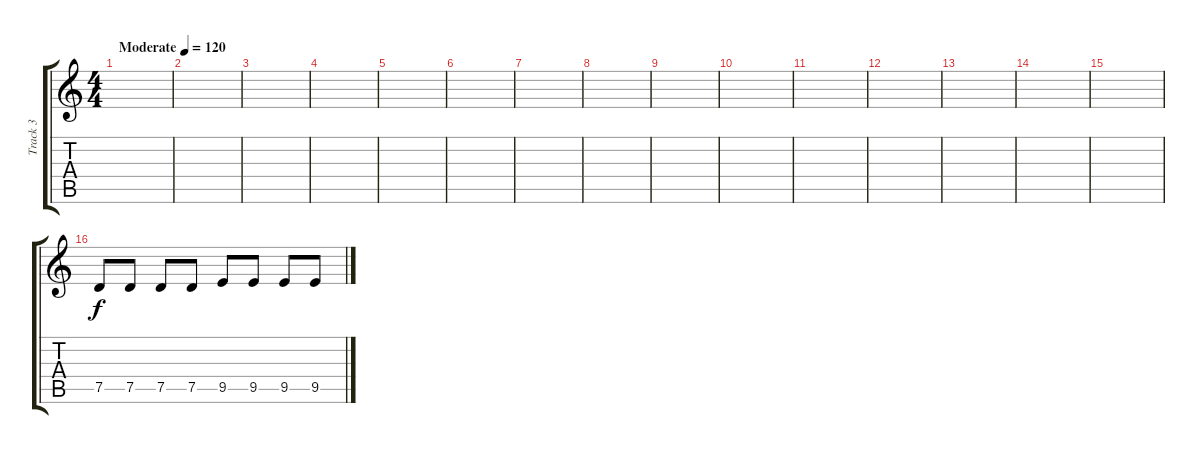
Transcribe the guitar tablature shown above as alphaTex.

\track ("Track 3" "Track 3") {instrument distortionguitar}
\staff {score tabs}
\tuning (D4 A3 F3 C3 G2 D2) {hide}
\ts (4 4)
\tempo (120 "Moderate")
\clef g2
\ks c
|
|
|
|
|
|
|
|
|
|
|
|
|
|
|
7.5.8 7.5.8 7.5.8 7.5.8 9.5.8 9.5.8 9.5.8 9.5.8
